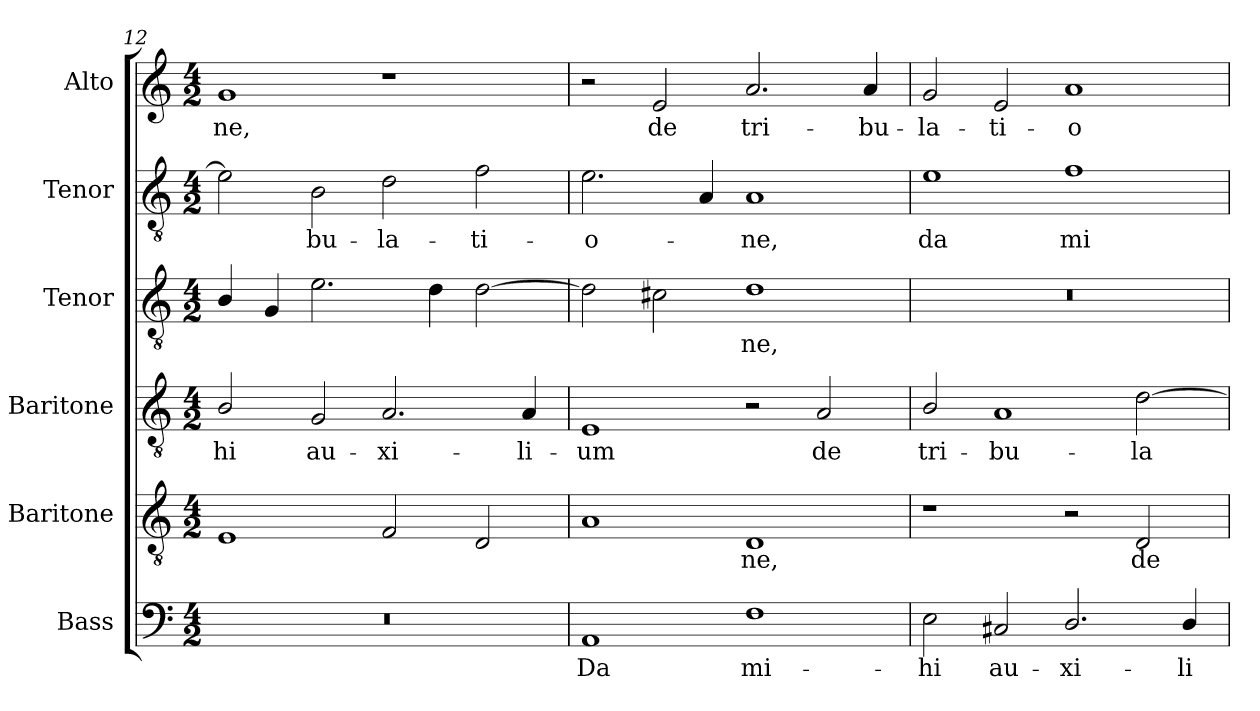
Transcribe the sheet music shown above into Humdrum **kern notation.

**kern	**text	**kern	**text	**kern	**text	**kern	**text	**kern	**text	**kern	**text
*part6	*part6	*part5	*part5	*part4	*part4	*part3	*part3	*part2	*part2	*part1	*part1
*staff6	*staff6	*staff5	*staff5	*staff4	*staff4	*staff3	*staff3	*staff2	*staff2	*staff1	*staff1
*I"Bass	*	*I"Baritone	*	*I"Baritone	*	*I"Tenor	*	*I"Tenor	*	*I"Alto	*
*I'B.	*	*I'Bar.	*	*I'Bar.	*	*I'T.	*	*I'T.	*	*I'A.	*
*clefF4	*	*clefGv2	*	*clefGv2	*	*clefGv2	*	*clefGv2	*	*clefG2	*
*	*	*ITrd7c12	*	*ITrd7c12	*	*ITrd7c12	*	*ITrd7c12	*	*	*
*k[]	*	*k[]	*	*k[]	*	*k[]	*	*k[]	*	*k[]	*
*C:	*	*C:	*	*C:	*	*C:	*	*C:	*	*C:	*
*M4/2	*	*M4/2	*	*M4/2	*	*M4/2	*	*M4/2	*	*M4/2	*
=12	=12	=12	=12	=12	=12	=12	=12	=12	=12	=12	=12
!LO:N:vis=1	!	!	!	!	!	!	!	!	!	!	!
!	!	!	!	!	!LO:LY:b:color=#000000	!	!	!	!	!	!
!	!	!	!	!	!	!	!	!	!	!	!LO:LY:b:color=#000000
0r	.	1EEi	.	2BBi/	-hi	4BBi/	.	2Ei\]	.	1gi	-ne,
.	.	.	.	.	.	4GGi/	.	.	.	.	.
!	!	!	!	!	!LO:LY:b:color=#000000	!	!	!	!	!	!
!	!	!	!	!	!	!	!	!	!LO:LY:b:color=#000000	!	!
.	.	.	.	2GGi/	au-	2.Ei\	.	2BBi\	-bu-	.	.
!	!	!	!	!	!LO:LY:b:color=#000000	!	!	!	!	!	!
!	!	!	!	!	!	!	!	!	!LO:LY:b:color=#000000	!	!
.	.	2FFi/	.	2.AAi/	-xi-	.	.	2Di\	-la-	1r	.
.	.	.	.	.	.	4Di\	.	.	.	.	.
!	!	!	!	!	!	!	!	!	!LO:LY:b:color=#000000	!	!
.	.	2DDi/	.	.	.	[2Di\	.	2Fi\	-ti-	.	.
!	!	!	!	!	!LO:LY:b:color=#000000	!	!	!	!	!	!
.	.	.	.	4AAi/	-li-	.	.	.	.	.	.
=13	=13	=13	=13	=13	=13	=13	=13	=13	=13	=13	=13
!	!LO:LY:b:color=#000000	!	!	!	!	!	!	!	!	!	!
!	!	!	!	!	!LO:LY:b:color=#000000	!	!	!	!	!	!
!	!	!	!	!	!	!	!	!	!LO:LY:b:color=#000000	!	!
1AAi	Da	1AAi	.	1EEi	-um	2Di\]	.	2.Ei\	-o-	2r	.
!	!	!	!	!	!	!	!	!	!	!	!LO:LY:b:color=#000000
.	.	.	.	.	.	2C#Xi\	.	.	.	2ei/	de
.	.	.	.	.	.	.	.	4AAi/	.	.	.
!	!LO:LY:b:color=#000000	!	!	!	!	!	!	!	!	!	!
!	!	!	!LO:LY:b:color=#000000	!	!	!	!	!	!	!	!
!	!	!	!	!	!	!	!LO:LY:b:color=#000000	!	!	!	!
!	!	!	!	!	!	!	!	!	!LO:LY:b:color=#000000	!	!
!	!	!	!	!	!	!	!	!	!	!	!LO:LY:b:color=#000000
1Fi	mi-	1DDi	-ne,	2r	.	1Di	-ne,	1AAi	-ne,	2.ai/	tri-
!	!	!	!	!	!LO:LY:b:color=#000000	!	!	!	!	!	!
.	.	.	.	2AAi/	de	.	.	.	.	.	.
!	!	!	!	!	!	!	!	!	!	!	!LO:LY:b:color=#000000
.	.	.	.	.	.	.	.	.	.	4ai/	-bu-
=14	=14	=14	=14	=14	=14	=14	=14	=14	=14	=14	=14
!	!LO:LY:b:color=#000000	!	!	!	!	!	!	!	!	!	!
!	!	!	!	!	!LO:LY:b:color=#000000	!LO:N:vis=1	!	!	!	!	!
!	!	!	!	!	!	!	!	!	!LO:LY:b:color=#000000	!	!
!	!	!	!	!	!	!	!	!	!	!	!LO:LY:b:color=#000000
2Ei\	-hi	1r	.	2BBi/	tri-	0r	.	1Ei	da	2gi/	-la-
!	!LO:LY:b:color=#000000	!	!	!	!	!	!	!	!	!	!
!	!	!	!	!	!LO:LY:b:color=#000000	!	!	!	!	!	!
!	!	!	!	!	!	!	!	!	!	!	!LO:LY:b:color=#000000
2C#Xi/	au-	.	.	1AAi	-bu-	.	.	.	.	2ei/	-ti-
!	!LO:LY:b:color=#000000	!	!	!	!	!	!	!	!	!	!
!	!	!	!	!	!	!	!	!	!LO:LY:b:color=#000000	!	!
!	!	!	!	!	!	!	!	!	!	!	!LO:LY:b:color=#000000
2.Di/	-xi-	2r	.	.	.	.	.	1Fi	mi-	1ai	-o-
!	!	!	!LO:LY:b:color=#000000	!	!	!	!	!	!	!	!
!	!	!	!	!	!LO:LY:b:color=#000000	!	!	!	!	!	!
.	.	2DDi/	de	[2Di\	-la-	.	.	.	.	.	.
!	!LO:LY:b:color=#000000	!	!	!	!	!	!	!	!	!	!
4Di/	-li-	.	.	.	.	.	.	.	.	.	.
=	=	=	=	=	=	=	=	=	=	=	=
*-	*-	*-	*-	*-	*-	*-	*-	*-	*-	*-	*-
